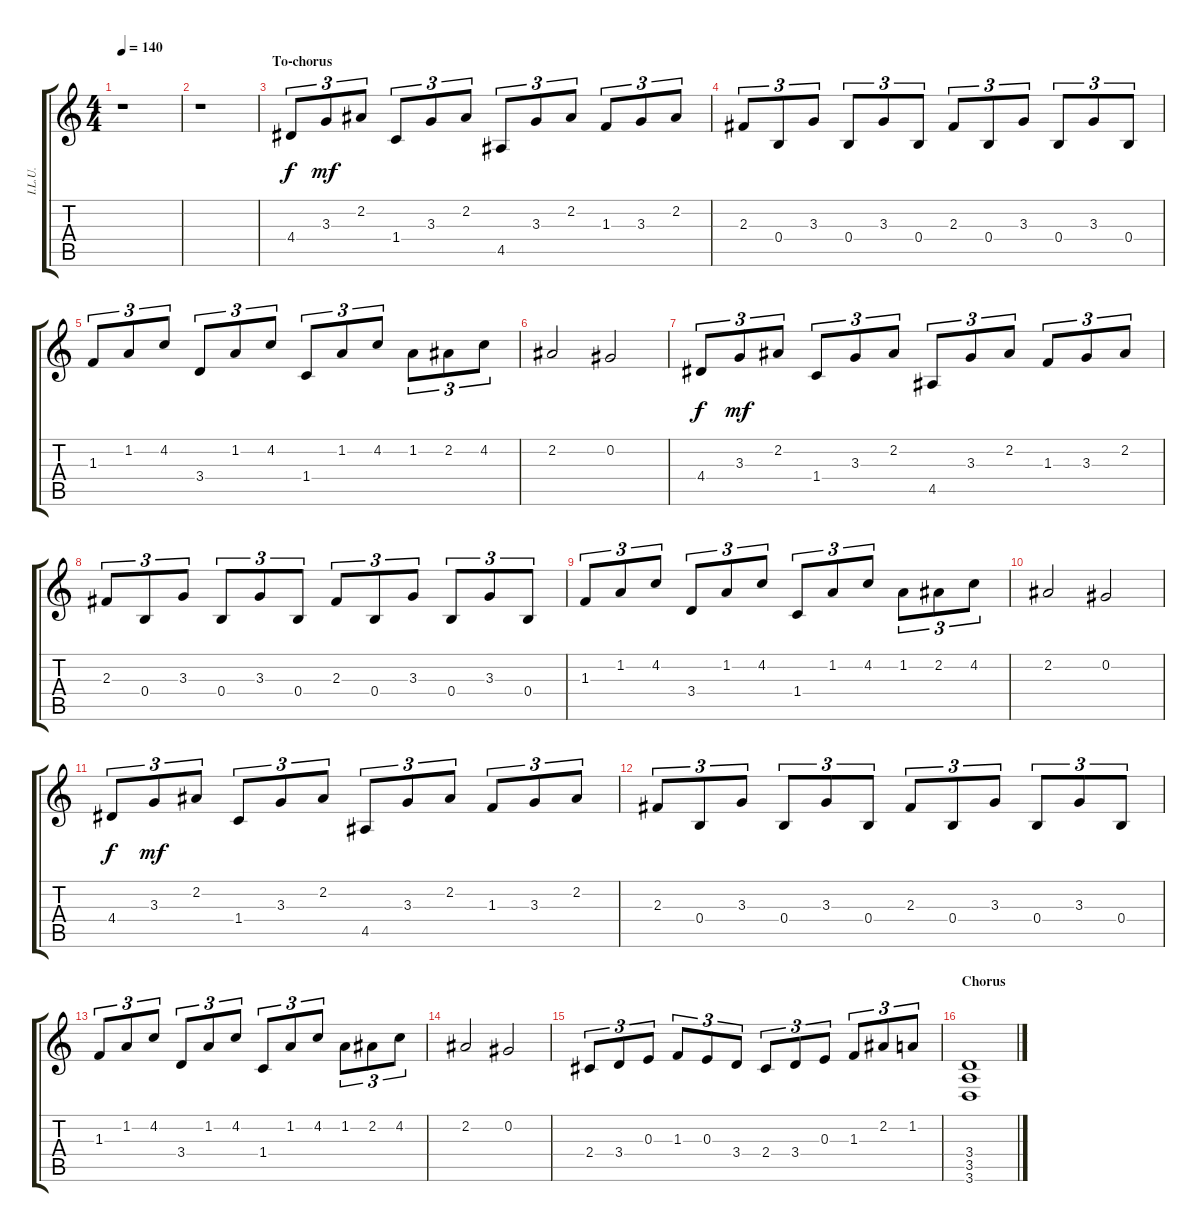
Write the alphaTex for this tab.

\track ("I.L.U." "I.L.U.") {instrument distortionguitar}
\staff {score tabs}
\tuning (Db4 Ab3 E3 B2 Gb2 B1) {hide}
\ts (4 4)
\tempo 140
\clef g2
\ks c
r.1{dy mf} |
r.1 |
\section ("" "To-chorus")
4.4.8{tu (3 2) dy f} 3.3.8{tu (3 2) dy mf} 2.2.8{tu (3 2)} 1.4.8{tu (3 2)} 3.3.8{tu (3 2)} 2.2.8{tu (3 2)} 4.5.8{tu (3 2)} 3.3.8{tu (3 2)} 2.2.8{tu (3 2)} 1.3.8{tu (3 2)} 3.3.8{tu (3 2)} 2.2.8{tu (3 2)} |
2.3.8{tu (3 2)} 0.4.8{tu (3 2)} 3.3.8{tu (3 2)} 0.4.8{tu (3 2)} 3.3.8{tu (3 2)} 0.4.8{tu (3 2)} 2.3.8{tu (3 2)} 0.4.8{tu (3 2)} 3.3.8{tu (3 2)} 0.4.8{tu (3 2)} 3.3.8{tu (3 2)} 0.4.8{tu (3 2)} |
1.3.8{tu (3 2)} 1.2.8{tu (3 2)} 4.2.8{tu (3 2)} 3.4.8{tu (3 2)} 1.2.8{tu (3 2)} 4.2.8{tu (3 2)} 1.4.8{tu (3 2)} 1.2.8{tu (3 2)} 4.2.8{tu (3 2)} 1.2.8{tu (3 2)} 2.2.8{tu (3 2)} 4.2.8{tu (3 2)} |
2.2.2 0.2.2 |
4.4.8{tu (3 2) dy f} 3.3.8{tu (3 2) dy mf} 2.2.8{tu (3 2)} 1.4.8{tu (3 2)} 3.3.8{tu (3 2)} 2.2.8{tu (3 2)} 4.5.8{tu (3 2)} 3.3.8{tu (3 2)} 2.2.8{tu (3 2)} 1.3.8{tu (3 2)} 3.3.8{tu (3 2)} 2.2.8{tu (3 2)} |
2.3.8{tu (3 2)} 0.4.8{tu (3 2)} 3.3.8{tu (3 2)} 0.4.8{tu (3 2)} 3.3.8{tu (3 2)} 0.4.8{tu (3 2)} 2.3.8{tu (3 2)} 0.4.8{tu (3 2)} 3.3.8{tu (3 2)} 0.4.8{tu (3 2)} 3.3.8{tu (3 2)} 0.4.8{tu (3 2)} |
1.3.8{tu (3 2)} 1.2.8{tu (3 2)} 4.2.8{tu (3 2)} 3.4.8{tu (3 2)} 1.2.8{tu (3 2)} 4.2.8{tu (3 2)} 1.4.8{tu (3 2)} 1.2.8{tu (3 2)} 4.2.8{tu (3 2)} 1.2.8{tu (3 2)} 2.2.8{tu (3 2)} 4.2.8{tu (3 2)} |
2.2.2 0.2.2 |
4.4.8{tu (3 2) dy f} 3.3.8{tu (3 2) dy mf} 2.2.8{tu (3 2)} 1.4.8{tu (3 2)} 3.3.8{tu (3 2)} 2.2.8{tu (3 2)} 4.5.8{tu (3 2)} 3.3.8{tu (3 2)} 2.2.8{tu (3 2)} 1.3.8{tu (3 2)} 3.3.8{tu (3 2)} 2.2.8{tu (3 2)} |
2.3.8{tu (3 2)} 0.4.8{tu (3 2)} 3.3.8{tu (3 2)} 0.4.8{tu (3 2)} 3.3.8{tu (3 2)} 0.4.8{tu (3 2)} 2.3.8{tu (3 2)} 0.4.8{tu (3 2)} 3.3.8{tu (3 2)} 0.4.8{tu (3 2)} 3.3.8{tu (3 2)} 0.4.8{tu (3 2)} |
1.3.8{tu (3 2)} 1.2.8{tu (3 2)} 4.2.8{tu (3 2)} 3.4.8{tu (3 2)} 1.2.8{tu (3 2)} 4.2.8{tu (3 2)} 1.4.8{tu (3 2)} 1.2.8{tu (3 2)} 4.2.8{tu (3 2)} 1.2.8{tu (3 2)} 2.2.8{tu (3 2)} 4.2.8{tu (3 2)} |
2.2.2 0.2.2 |
2.4.8{tu (3 2)} 3.4.8{tu (3 2)} 0.3.8{tu (3 2)} 1.3.8{tu (3 2)} 0.3.8{tu (3 2)} 3.4.8{tu (3 2)} 2.4.8{tu (3 2)} 3.4.8{tu (3 2)} 0.3.8{tu (3 2)} 1.3.8{tu (3 2)} 2.2.8{tu (3 2)} 1.2.8{tu (3 2)} |
\section ("" "Chorus")
(3.4 3.5 3.6).1
